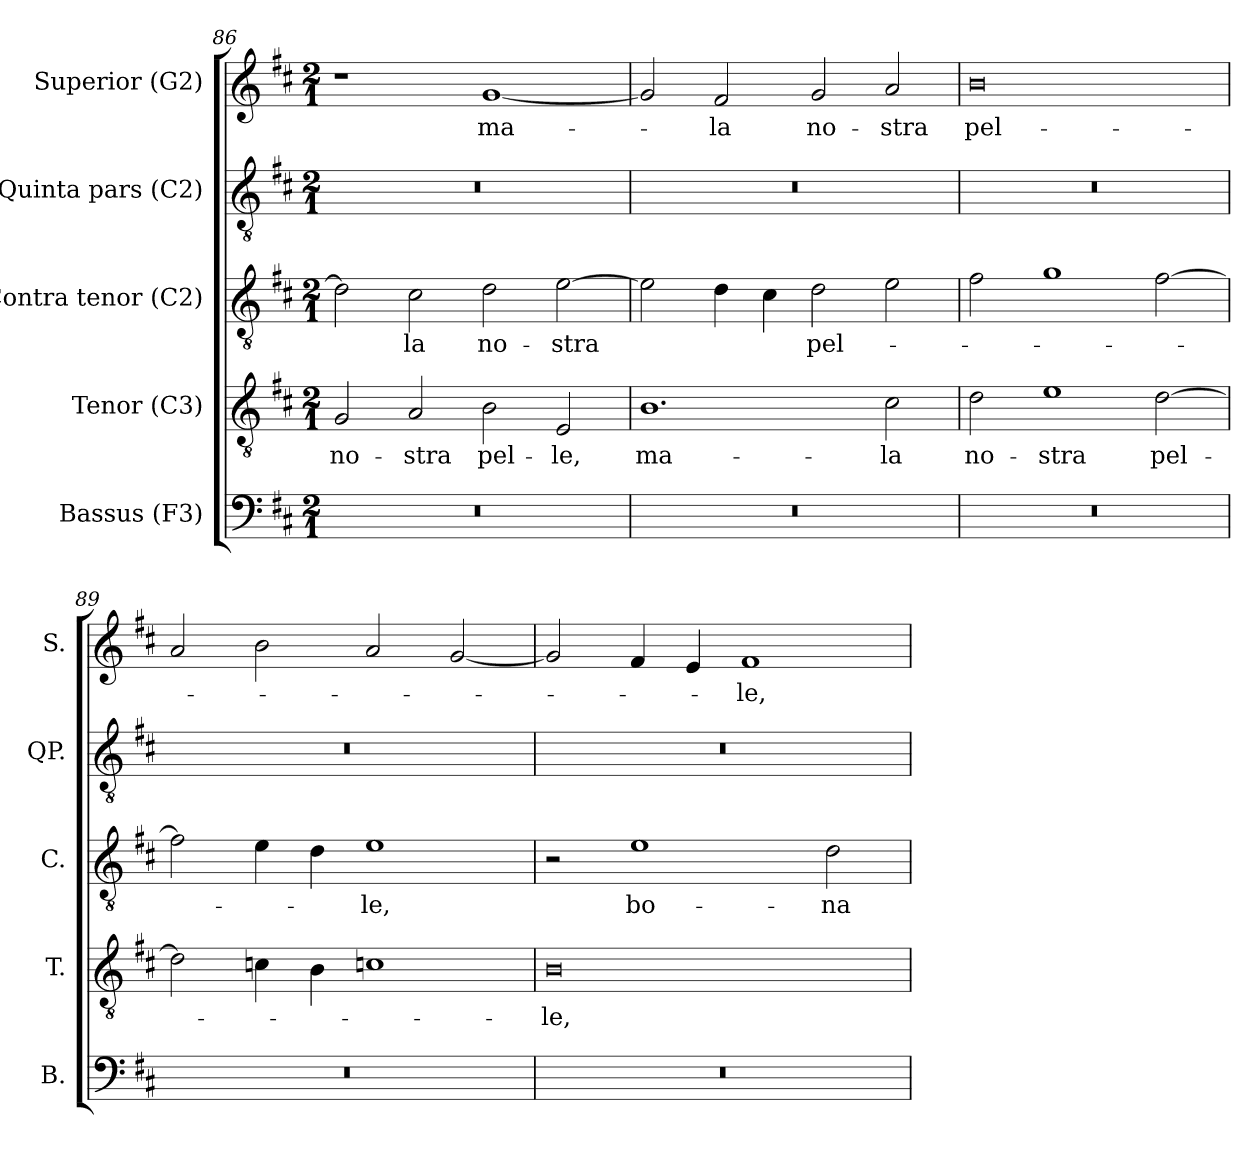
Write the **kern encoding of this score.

**kern	**kern	**text	**kern	**text	**kern	**kern	**text
*part5	*part4	*part4	*part3	*part3	*part2	*part1	*part1
*staff5	*staff4	*staff4	*staff3	*staff3	*staff2	*staff1	*staff1
*I"Bassus (F3)	*I"Tenor (C3)	*	*I"Contra tenor (C2)	*	*I"Quinta pars (C2)	*I"Superior (G2)	*
*I'B.	*I'T.	*	*I'C.	*	*I'QP.	*I'S.	*
*clefF4	*clefGv2	*	*clefGv2	*	*clefGv2	*clefG2	*
*	*ITrd7c12	*	*ITrd7c12	*	*ITrd7c12	*	*
*k[f#c#]	*k[f#c#]	*	*k[f#c#]	*	*k[f#c#]	*k[f#c#]	*
*D:	*D:	*	*D:	*	*D:	*D:	*
*M2/1	*M2/1	*	*M2/1	*	*M2/1	*M2/1	*
=86	=86	=86	=86	=86	=86	=86	=86
!LO:N:vis=1	!	!	!	!	!	!	!
!	!	!LO:LY:b:color=#000000	!	!	!LO:N:vis=1	!	!
0r	2GGi/	no-	2Di\]	.	0r	1r	.
!	!	!LO:LY:b:color=#000000	!	!	!	!	!
!	!	!	!	!LO:LY:b:color=#000000	!	!	!
.	2AAi/	-stra	2C#i\	-la	.	.	.
!	!	!LO:LY:b:color=#000000	!	!	!	!	!
!	!	!	!	!LO:LY:b:color=#000000	!	!	!
!	!	!	!	!	!	!	!LO:LY:b:color=#000000
.	2BBi\	pel-	2Di\	no-	.	[1gi	ma-
!	!	!LO:LY:b:color=#000000	!	!	!	!	!
!	!	!	!	!LO:LY:b:color=#000000	!	!	!
.	2EEi/	-le,	[2Ei\	-stra	.	.	.
=87	=87	=87	=87	=87	=87	=87	=87
!LO:N:vis=1	!	!	!	!	!	!	!
!	!	!LO:LY:b:color=#000000	!	!	!LO:N:vis=1	!	!
0r	1.BBi	ma-	2Ei\]	.	0r	2gi/]	.
!	!	!	!	!	!	!	!LO:LY:b:color=#000000
.	.	.	4Di\	.	.	2f#i/	-la
.	.	.	4C#i\	.	.	.	.
!	!	!	!	!LO:LY:b:color=#000000	!	!	!
!	!	!	!	!	!	!	!LO:LY:b:color=#000000
.	.	.	2Di\	pel-	.	2gi/	no-
!	!	!LO:LY:b:color=#000000	!	!	!	!	!
!	!	!	!	!	!	!	!LO:LY:b:color=#000000
.	2C#i\	-la	2Ei\	.	.	2ai/	-stra
!!LO:LB:g=z
=88	=88	=88	=88	=88	=88	=88	=88
!LO:N:vis=1	!	!	!	!	!	!	!
!	!	!LO:LY:b:color=#000000	!	!	!LO:N:vis=1	!	!
!	!	!	!	!	!	!	!LO:LY:b:color=#000000
0r	2Di\	no-	2F#i\	.	0r	0bi	pel-
!	!	!LO:LY:b:color=#000000	!	!	!	!	!
.	1Ei	-stra	1Gi	.	.	.	.
!	!	!LO:LY:b:color=#000000	!	!	!	!	!
.	[2Di\	pel-	[2F#i\	.	.	.	.
=89	=89	=89	=89	=89	=89	=89	=89
!LO:N:vis=1	!	!	!	!	!LO:N:vis=1	!	!
0r	2Di\]	.	2F#i\]	.	0r	2ai/	.
.	4Ci\	.	4Ei\	.	.	2bi\	.
.	4BBi\	.	4Di\	.	.	.	.
!	!	!	!	!LO:LY:b:color=#000000	!	!	!
.	1Cni	.	1Ei	-le,	.	2ai/	.
.	.	.	.	.	.	[2gi/	.
=90	=90	=90	=90	=90	=90	=90	=90
!LO:N:vis=1	!	!	!	!	!	!	!
!	!	!LO:LY:b:color=#000000	!	!	!LO:N:vis=1	!	!
0r	0BBi	-le,	2r	.	0r	2gi/]	.
!	!	!	!	!LO:LY:b:color=#000000	!	!	!
.	.	.	1Ei	bo-	.	4f#i/	.
.	.	.	.	.	.	4ei/	.
!	!	!	!	!	!	!	!LO:LY:b:color=#000000
.	.	.	.	.	.	1f#i	-le,
!	!	!	!	!LO:LY:b:color=#000000	!	!	!
.	.	.	2Di\	-na	.	.	.
=	=	=	=	=	=	=	=
*-	*-	*-	*-	*-	*-	*-	*-
